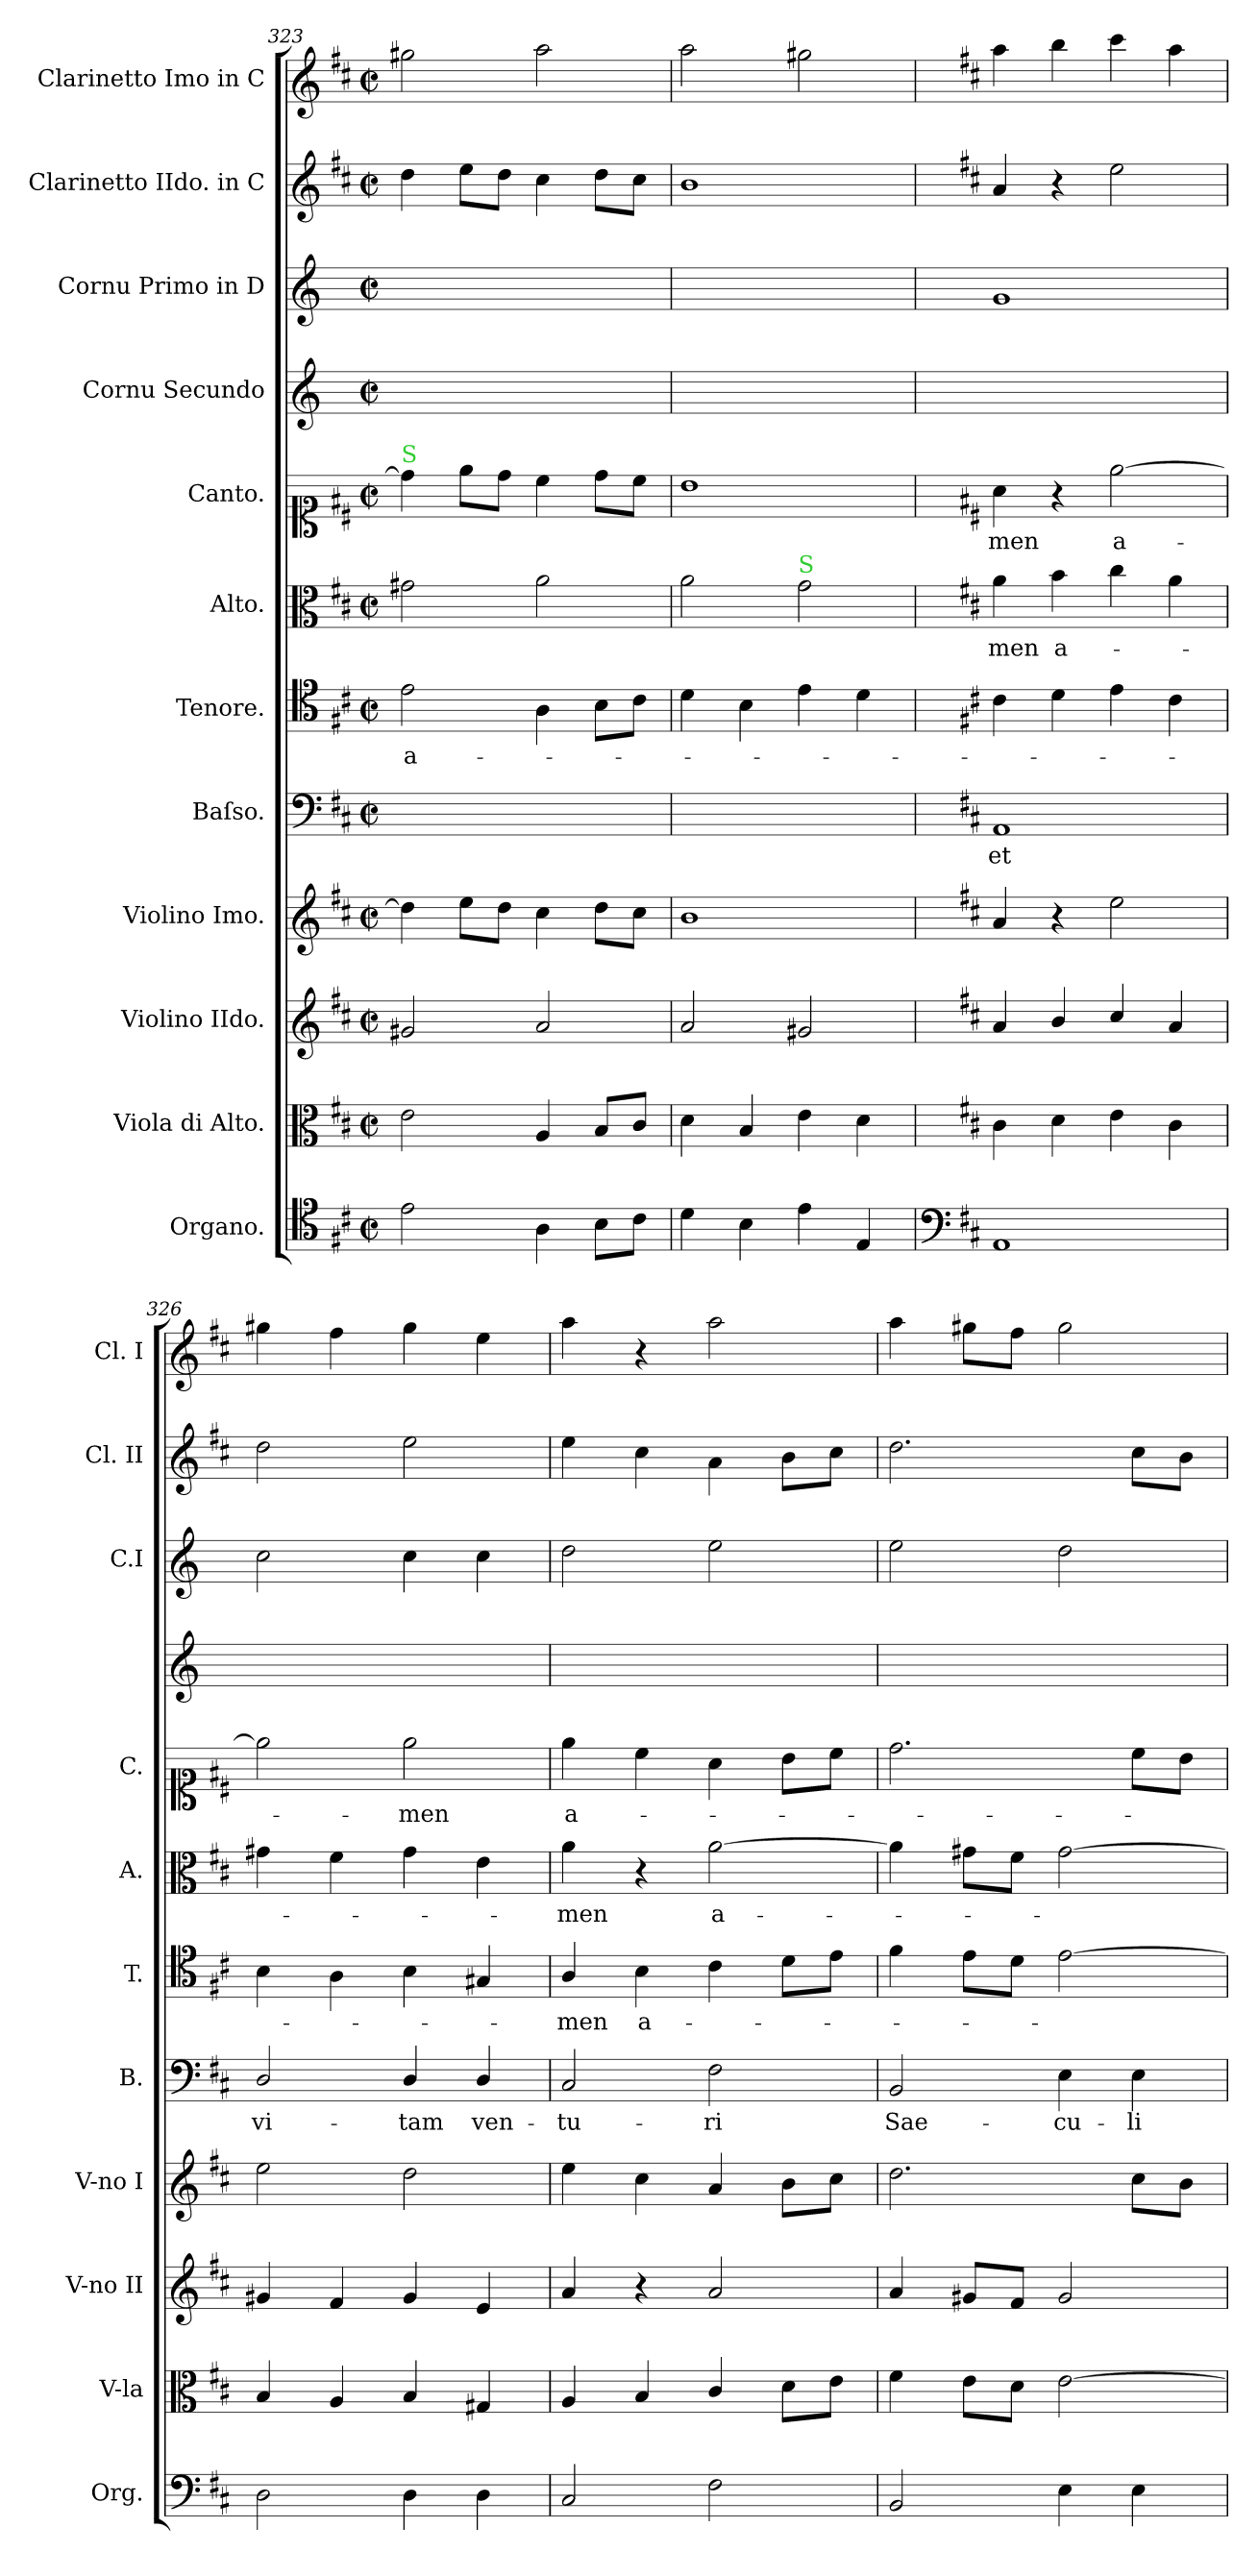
**kern	**kern	**kern	**kern	**kern	**text	**kern	**text	**kern	**text	**kern	**text	**kern	**kern	**kern	**kern
*part12	*part11	*part10	*part9	*part8	*part8	*part7	*part7	*part6	*part6	*part5	*part5	*part4	*part3	*part2	*part1
*staff12	*staff11	*staff10	*staff9	*staff8	*staff8	*staff7	*staff7	*staff6	*staff6	*staff5	*staff5	*staff4	*staff3	*staff2	*staff1
*I"Organo.	*I"Viola di Alto.	*I"Violino IIdo.	*I"Violino Imo.	*I"Baſso.	*	*I"Tenore.	*	*I"Alto.	*	*I"Canto.	*	*I"Cornu Secundo	*I"Cornu Primo in D	*I"Clarinetto IIdo. in C	*I"Clarinetto Imo in C
*I'Org.	*I'V-la	*I'V-no II	*I'V-no I	*I'B.	*	*I'T.	*	*I'A.	*	*I'C.	*	*	*I'C.I	*I'Cl. II	*I'Cl. I
*clefC4	*clefC3	*clefG2	*clefG2	*clefF4	*	*clefC4	*	*clefC3	*	*clefC1	*	*clefG2	*clefG2	*clefG2	*clefG2
*	*	*	*	*	*	*	*	*	*	*	*	*ITrd6c10	*ITrd6c10	*	*
*k[f#c#]	*k[f#c#]	*k[f#c#]	*k[f#c#]	*k[f#c#]	*	*k[f#c#]	*	*k[f#c#]	*	*k[f#c#]	*	*k[f#c#]	*k[f#c#]	*k[f#c#]	*k[f#c#]
*M2/2	*M2/2	*M2/2	*M2/2	*M2/2	*	*M2/2	*	*M2/2	*	*M2/2	*	*M2/2	*M2/2	*M2/2	*M2/2
*met(c|)	*met(c|)	*met(c|)	*met(c|)	*met(c|)	*	*met(c|)	*	*met(c|)	*	*met(c|)	*	*met(c|)	*met(c|)	*met(c|)	*met(c|)
=323	=323	=323	=323	=323	=323	=323	=323	=323	=323	=323	=323	=323	=323	=323	=323
!	!	!	!	!	!	!	!	!	!	!LO:TX:a:color=limegreen:t=S	!	!	!	!	!
2e\	2e\	2g#X/	4dd\]	1ryy	.	2e\	a-	2g#X\	.	4dd\]	.	1ryy	1ryy	4dd\	2gg#X\
.	.	.	8ee\L	.	.	.	.	.	.	8ee\L	.	.	.	8ee\L	.
.	.	.	8dd\J	.	.	.	.	.	.	8dd\J	.	.	.	8dd\J	.
4A\	4A/	2a/	4cc#\	.	.	4A\	.	2a\	.	4cc#\	.	.	.	4cc#\	2aa\
8B\L	8B/L	.	8dd\L	.	.	8B\L	.	.	.	8dd\L	.	.	.	8dd\L	.
8c#\J	8c#/J	.	8cc#\J	.	.	8c#\J	.	.	.	8cc#\J	.	.	.	8cc#\J	.
=324	=324	=324	=324	=324	=324	=324	=324	=324	=324	=324	=324	=324	=324	=324	=324
4d\	4d\	2a/	1b	1ryy	.	4d\	.	2a\	.	1b	.	1ryy	1ryy	1b	2aa\
4B\	4B/	.	.	.	.	4B\	.	.	.	.	.	.	.	.	.
!	!	!	!	!	!	!	!	!LO:TX:a:color=limegreen:t=S	!	!	!	!	!	!	!
4e\	4e\	2g#X/	.	.	.	4e\	.	2g\	.	.	.	.	.	.	2gg#X\
4E/	4d\	.	.	.	.	4d\	.	.	.	.	.	.	.	.	.
=325	=325	=325	=325	=325	=325	=325	=325	=325	=325	=325	=325	=325	=325	=325	=325
*clefF4	*	*	*	*	*	*	*	*	*	*	*	*	*	*	*
*k[f#c#]	*	*	*	*	*	*	*	*	*	*	*	*	*	*	*
1AA	4c#\	4a/	4a/	1AA	et	4c#\	.	4a\	-men	4a\	-men	1ryy	1A	4a/	4aa\
.	4d\	4b/	4r	.	.	4d\	.	4b\	a-	4r	.	.	.	4r	4bb\
.	4e\	4cc#/	2ee\	.	.	4e\	.	4cc#\	.	[2ee\	a-	.	.	2ee\	4ccc#\
.	4c#\	4a/	.	.	.	4c#\	.	4a\	.	.	.	.	.	.	4aa\
=326	=326	=326	=326	=326	=326	=326	=326	=326	=326	=326	=326	=326	=326	=326	=326
2D\	4B/	4g#X/	2ee\	2D/	vi-	4B\	.	4g#X\	.	2ee\]	.	1ryy	2d\	2dd\	4gg#X\
.	4A/	4f#/	.	.	.	4A\	.	4f#\	.	.	.	.	.	.	4ff#\
4D\	4B/	4g#/	2dd\	4D/	-tam	4B\	.	4g#\	.	2ee\	-men	.	4d\	2ee\	4gg#\
4D\	4G#X/	4e/	.	4D/	ven-	4G#X/	.	4e\	.	.	.	.	4d\	.	4ee\
=327	=327	=327	=327	=327	=327	=327	=327	=327	=327	=327	=327	=327	=327	=327	=327
2C#/	4A/	4a/	4ee\	2C#/	-tu-	4A/	-men	4a\	-men	4ee\	a-	1ryy	2e\	4ee\	4aa\
.	4B/	4r	4cc#\	.	.	4B\	a-	4r	.	4cc#\	.	.	.	4cc#\	4r
2F#\	4c#/	2a/	4a/	2F#\	-ri	4c#\	.	[2a\	a-	4a\	.	.	2f#\	4a\	2aa\
.	8d\L	.	8b\L	.	.	8d\L	.	.	.	8b\L	.	.	.	8b\L	.
.	8e\J	.	8cc#\J	.	.	8e\J	.	.	.	8cc#\J	.	.	.	8cc#\J	.
=328	=328	=328	=328	=328	=328	=328	=328	=328	=328	=328	=328	=328	=328	=328	=328
2BB/	4f#\	4a/	2.dd\	2BB/	Sae-	4f#\	.	4a\]	.	2.dd\	.	1ryy	2f#\	2.dd\	4aa\
.	8e\L	8g#X/L	.	.	.	8e\L	.	8g#X\L	.	.	.	.	.	.	8gg#X\L
.	8d\J	8f#/J	.	.	.	8d\J	.	8f#\J	.	.	.	.	.	.	8ff#\J
4E\	[2e\	2g#/	.	4E\	-cu-	[2e\	.	[2g#\	.	.	.	.	2e\	.	2gg#\
4E\	.	.	8cc#\L	4E\	-li	.	.	.	.	8cc#\L	.	.	.	8cc#\L	.
.	.	.	8b\J	.	.	.	.	.	.	8b\J	.	.	.	8b\J	.
=	=	=	=	=	=	=	=	=	=	=	=	=	=	=	=
*-	*-	*-	*-	*-	*-	*-	*-	*-	*-	*-	*-	*-	*-	*-	*-
